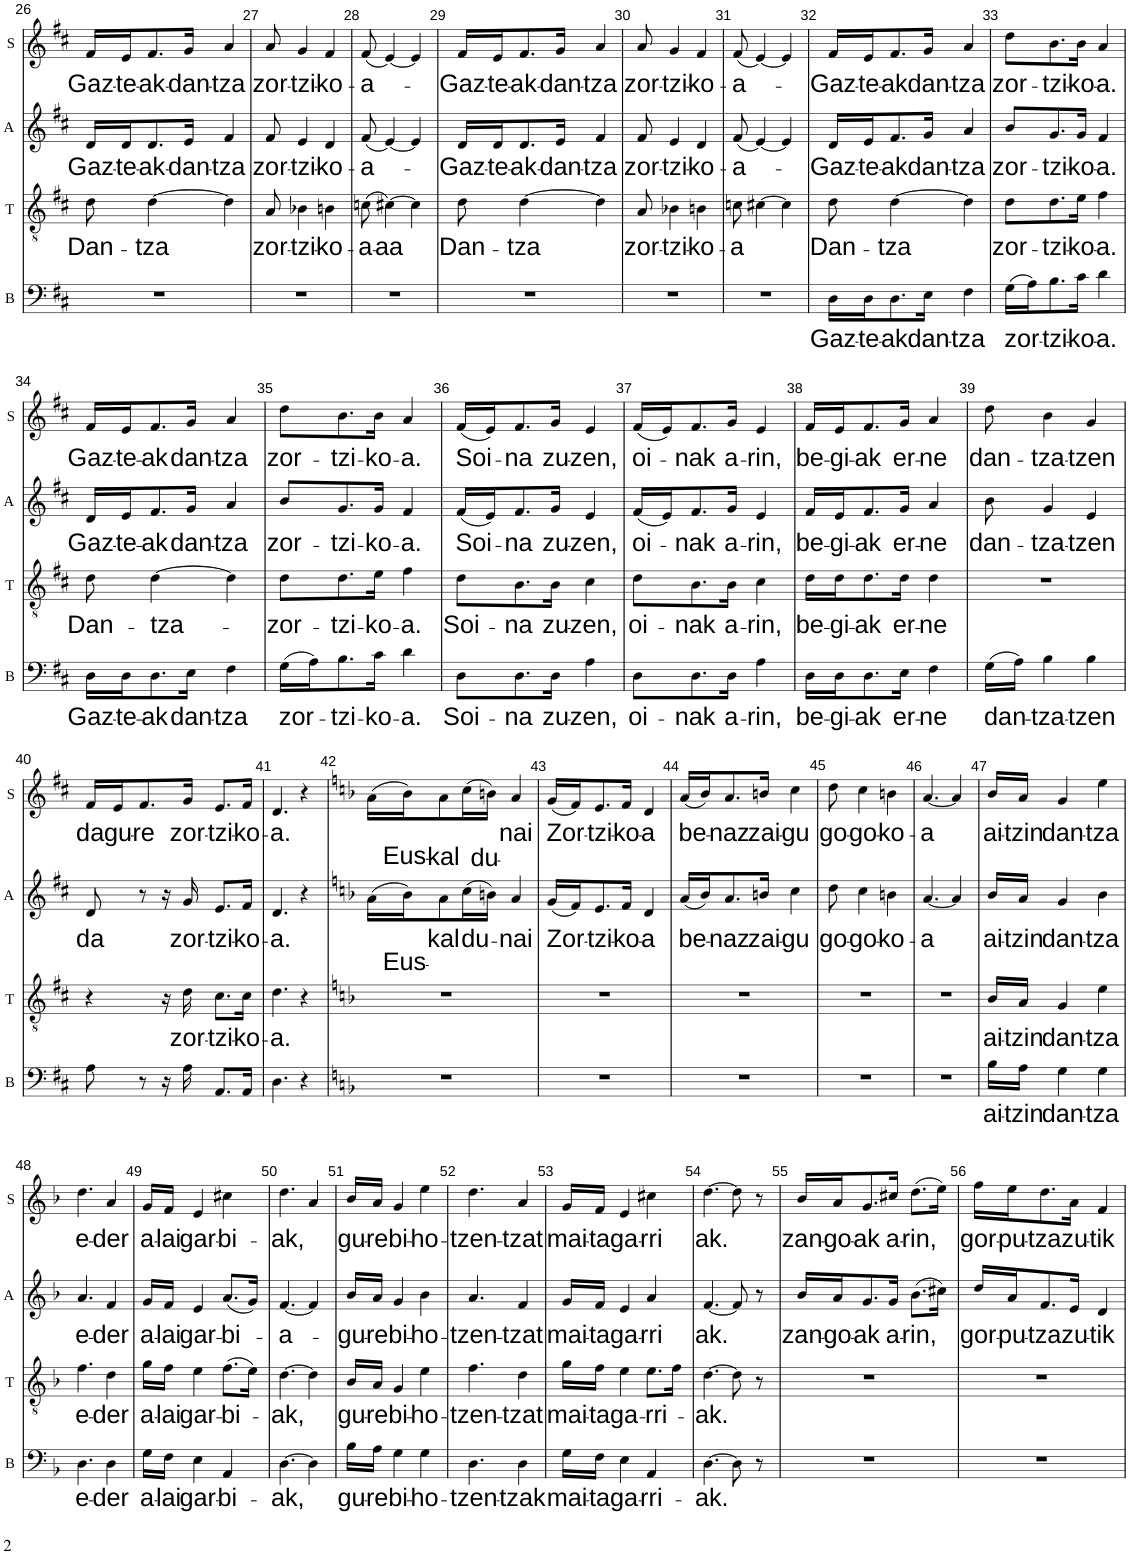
**kern	**text	**kern	**text	**kern	**text	**kern	**text
*part4	*part4	*part3	*part3	*part2	*part2	*part1	*part1
*staff4	*staff4	*staff3	*staff3	*staff2	*staff2	*staff1	*staff1
*I"B	*	*I"T	*	*I"A	*	*I"S	*
*I'B	*	*I'T	*	*I'A	*	*I'S	*
!!LO:PB:g=z
*clefF4	*	*clefGv2	*	*clefG2	*	*clefG2	*
*k[f#c#]	*	*k[f#c#]	*	*k[f#c#]	*	*k[f#c#]	*
*M5/8	*	*M5/8	*	*M5/8	*	*M5/8	*
=26	=26	=26	=26	=26	=26	=26	=26
!	!	!	!LO:LY:b	!	!LO:LY:b	!	!LO:LY:b
8%5r	.	8d\	Dan-	16d/LL	Gaz-	16f#/LL	Gaz-
!	!	!	!	!	!LO:LY:b	!	!LO:LY:b
.	.	.	.	16d/J	-te-	16e/J	-te-
!	!	!	!LO:LY:b	!	!LO:LY:b	!	!LO:LY:b
.	.	[4d\	-tza	8.d/	-ak-	8.f#/	-ak-
!	!	!	!	!	!LO:LY:b	!	!LO:LY:b
.	.	.	.	16e/Jk	-dan-	16g/Jk	-dan-
!	!	!	!	!	!LO:LY:b	!	!LO:LY:b
.	.	4d\]	.	4f#/	-tza	4a/	-tza
=27	=27	=27	=27	=27	=27	=27	=27
!	!	!	!LO:LY:b	!	!LO:LY:b	!	!LO:LY:b
8%5r	.	8A/	zor-	8f#/	zor-	8a/	zor-
!	!	!	!LO:LY:b	!	!LO:LY:b	!	!LO:LY:b
.	.	4B-X\	-tzi-	4e/	-tzi-	4g/	-tzi-
!	!	!	!LO:LY:b	!	!LO:LY:b	!	!LO:LY:b
.	.	4Bn\	-ko-	4d/	-ko-	4f#/	-ko-
=28	=28	=28	=28	=28	=28	=28	=28
!	!	!	!LO:LY:b	!	!LO:LY:b	!	!LO:LY:b
8%5r	.	(8cn\	-a-	(8f#/	-a-	(8f#/	-a-
!	!	!	!LO:LY:b	!	!	!	!
.	.	[4c#X\)	-aa	[4e/)	.	[4e/)	.
.	.	4c#\]	.	4e/]	.	4e/]	.
=29	=29	=29	=29	=29	=29	=29	=29
!	!	!	!LO:LY:b	!	!LO:LY:b	!	!LO:LY:b
8%5r	.	8d\	Dan-	16d/LL	Gaz-	16f#/LL	Gaz-
!	!	!	!	!	!LO:LY:b	!	!LO:LY:b
.	.	.	.	16d/J	-te-	16e/J	-te-
!	!	!	!LO:LY:b	!	!LO:LY:b	!	!LO:LY:b
.	.	[4d\	-tza	8.d/	-ak-	8.f#/	-ak-
!	!	!	!	!	!LO:LY:b	!	!LO:LY:b
.	.	.	.	16e/Jk	-dan-	16g/Jk	-dan-
!	!	!	!	!	!LO:LY:b	!	!LO:LY:b
.	.	4d\]	.	4f#/	-tza	4a/	-tza
=30	=30	=30	=30	=30	=30	=30	=30
!	!	!	!LO:LY:b	!	!LO:LY:b	!	!LO:LY:b
8%5r	.	8A/	zor-	8f#/	zor-	8a/	zor-
!	!	!	!LO:LY:b	!	!LO:LY:b	!	!LO:LY:b
.	.	4B-X\	-tzi-	4e/	-tzi-	4g/	-tzi-
!	!	!	!LO:LY:b	!	!LO:LY:b	!	!LO:LY:b
.	.	4Bn\	-ko-	4d/	-ko-	4f#/	-ko-
=31	=31	=31	=31	=31	=31	=31	=31
!	!	!	!LO:LY:b	!	!LO:LY:b	!	!LO:LY:b
8%5r	.	8cn\	-a	(8f#/	-a-	(8f#/	-a-
.	.	[4c#X\	.	[4e/)	.	[4e/)	.
.	.	4c#\]	.	4e/]	.	4e/]	.
=32	=32	=32	=32	=32	=32	=32	=32
!	!LO:LY:b	!	!LO:LY:b	!	!LO:LY:b	!	!LO:LY:b
16D\LL	Gaz-	8d\	Dan-	16d/LL	Gaz-	16f#/LL	Gaz-
!	!LO:LY:b	!	!	!	!LO:LY:b	!	!LO:LY:b
16D\J	-te-	.	.	16e/J	-te-	16e/J	-te-
!	!LO:LY:b	!	!LO:LY:b	!	!LO:LY:b	!	!LO:LY:b
8.D\	-ak	[4d\	-tza	8.f#/	-ak	8.f#/	-ak
!	!LO:LY:b	!	!	!	!LO:LY:b	!	!LO:LY:b
16E\Jk	dan-	.	.	16g/Jk	dan-	16g/Jk	dan-
!	!LO:LY:b	!	!	!	!LO:LY:b	!	!LO:LY:b
4F#\	-tza	4d\]	.	4a/	-tza	4a/	-tza
=33	=33	=33	=33	=33	=33	=33	=33
!	!LO:LY:b	!	!LO:LY:b	!	!LO:LY:b	!	!LO:LY:b
(16G\LL	zor-	8d\L	zor-	8b/L	zor-	8dd\L	zor-
16A\J)	.	.	.	.	.	.	.
!	!LO:LY:b	!	!LO:LY:b	!	!LO:LY:b	!	!LO:LY:b
8.B\	-tzi-	8.d\	-tzi-	8.g/	-tzi-	8.b\	-tzi-
!	!LO:LY:b	!	!LO:LY:b	!	!LO:LY:b	!	!LO:LY:b
16c#\Jk	-ko-	16e\Jk	-ko-	16g/Jk	-ko-	16b\Jk	-ko-
!	!LO:LY:b	!	!LO:LY:b	!	!LO:LY:b	!	!LO:LY:b
4d\	-a.	4f#\	-a.	4f#/	-a.	4a/	-a.
!!LO:LB:g=z
=34	=34	=34	=34	=34	=34	=34	=34
!	!LO:LY:b	!	!LO:LY:b	!	!LO:LY:b	!	!LO:LY:b
16D\LL	Gaz-	8d\	Dan-	16d/LL	Gaz-	16f#/LL	Gaz-
!	!LO:LY:b	!	!	!	!LO:LY:b	!	!LO:LY:b
16D\J	-te-	.	.	16e/J	-te-	16e/J	-te-
!	!LO:LY:b	!	!LO:LY:b	!	!LO:LY:b	!	!LO:LY:b
8.D\	-ak	[4d\	-tza-	8.f#/	-ak	8.f#/	-ak
!	!LO:LY:b	!	!	!	!LO:LY:b	!	!LO:LY:b
16E\Jk	dan-	.	.	16g/Jk	dan-	16g/Jk	dan-
!	!LO:LY:b	!	!	!	!LO:LY:b	!	!LO:LY:b
4F#\	-tza	4d\]	.	4a/	-tza	4a/	-tza
=35	=35	=35	=35	=35	=35	=35	=35
!	!LO:LY:b	!	!LO:LY:b	!	!LO:LY:b	!	!LO:LY:b
(16G\LL	zor-	8d\L	zor-	8b/L	zor-	8dd\L	zor-
16A\J)	.	.	.	.	.	.	.
!	!LO:LY:b	!	!LO:LY:b	!	!LO:LY:b	!	!LO:LY:b
8.B\	-tzi-	8.d\	-tzi-	8.g/	-tzi-	8.b\	-tzi-
!	!LO:LY:b	!	!LO:LY:b	!	!LO:LY:b	!	!LO:LY:b
16c#\Jk	-ko-	16e\Jk	-ko-	16g/Jk	-ko-	16b\Jk	-ko-
!	!LO:LY:b	!	!LO:LY:b	!	!LO:LY:b	!	!LO:LY:b
4d\	-a.	4f#\	-a.	4f#/	-a.	4a/	-a.
=36	=36	=36	=36	=36	=36	=36	=36
!	!LO:LY:b	!	!LO:LY:b	!	!LO:LY:b	!	!LO:LY:b
8D\L	Soi-	8d\L	Soi-	(16f#/LL	Soi-	(16f#/LL	Soi-
.	.	.	.	16e/J)	.	16e/J)	.
!	!LO:LY:b	!	!LO:LY:b	!	!LO:LY:b	!	!LO:LY:b
8.D\	-na	8.B\	-na	8.f#/	-na	8.f#/	-na
!	!LO:LY:b	!	!LO:LY:b	!	!LO:LY:b	!	!LO:LY:b
16D\Jk	zu-	16B\Jk	zu-	16g/Jk	zu-	16g/Jk	zu-
!	!LO:LY:b	!	!LO:LY:b	!	!LO:LY:b	!	!LO:LY:b
4A\	-zen,	4c#\	-zen,	4e/	-zen,	4e/	-zen,
=37	=37	=37	=37	=37	=37	=37	=37
!	!LO:LY:b	!	!LO:LY:b	!	!LO:LY:b	!	!LO:LY:b
8D\L	oi-	8d\L	-oi-	(16f#/LL	-oi-	(16f#/LL	-oi-
.	.	.	.	16e/J)	.	16e/J)	.
!	!LO:LY:b	!	!LO:LY:b	!	!LO:LY:b	!	!LO:LY:b
8.D\	-nak	8.B\	-nak	8.f#/	-nak	8.f#/	-nak
!	!LO:LY:b	!	!LO:LY:b	!	!LO:LY:b	!	!LO:LY:b
16D\Jk	a-	16B\Jk	a-	16g/Jk	a-	16g/Jk	a-
!	!LO:LY:b	!	!LO:LY:b	!	!LO:LY:b	!	!LO:LY:b
4A\	-rin,	4c#\	-rin,	4e/	-rin,	4e/	-rin,
=38	=38	=38	=38	=38	=38	=38	=38
!	!LO:LY:b	!	!LO:LY:b	!	!LO:LY:b	!	!LO:LY:b
16D\LL	be-	16d\LL	be-	16f#/LL	be-	16f#/LL	be-
!	!LO:LY:b	!	!LO:LY:b	!	!LO:LY:b	!	!LO:LY:b
16D\J	-gi-	16d\J	-gi-	16e/J	-gi-	16e/J	-gi-
!	!LO:LY:b	!	!LO:LY:b	!	!LO:LY:b	!	!LO:LY:b
8.D\	-ak	8.d\	-ak	8.f#/	-ak	8.f#/	-ak
!	!LO:LY:b	!	!LO:LY:b	!	!LO:LY:b	!	!LO:LY:b
16E\Jk	er-	16d\Jk	er-	16g/Jk	er-	16g/Jk	er-
!	!LO:LY:b	!	!LO:LY:b	!	!LO:LY:b	!	!LO:LY:b
4F#\	-ne	4d\	-ne	4a/	-ne	4a/	-ne
=39	=39	=39	=39	=39	=39	=39	=39
!	!LO:LY:b	!	!	!	!LO:LY:b	!	!LO:LY:b
(16G\LL	dan-	8%5r	.	8b\	dan-	8dd\	dan-
16A\JJ)	.	.	.	.	.	.	.
!	!LO:LY:b	!	!	!	!LO:LY:b	!	!LO:LY:b
4B\	-tza-	.	.	4g/	-tza-	4b\	-tza-
!	!LO:LY:b	!	!	!	!LO:LY:b	!	!LO:LY:b
4B\	-tzen	.	.	4e/	-tzen	4g/	-tzen
!!LO:LB:g=z
=40	=40	=40	=40	=40	=40	=40	=40
!	!	!	!	!	!LO:LY:b	!	!LO:LY:b
8A\	.	4r	.	8d/	da	16f#/LL	da
!	!	!	!	!	!	!	!LO:LY:b
.	.	.	.	.	.	16e/J	gu-
!	!	!	!	!	!	!	!LO:LY:b
8r	.	.	.	8r	.	8.f#/	-re
16r	.	16r	.	16r	.	.	.
!	!	!	!LO:LY:b	!	!LO:LY:b	!	!LO:LY:b
16A\	.	16d\	zor-	16g/	zor-	16g/Jk	zor-
!	!	!	!LO:LY:b	!	!LO:LY:b	!	!LO:LY:b
8.AA/L	.	8.c#\L	-tzi-	8.e/L	-tzi-	8.e/L	-tzi-
!	!	!	!LO:LY:b	!	!LO:LY:b	!	!LO:LY:b
16AA/Jk	.	16c#\Jk	-ko-	16f#/Jk	-ko-	16f#/Jk	-ko-
=41	=41	=41	=41	=41	=41	=41	=41
!	!	!	!LO:LY:b	!	!LO:LY:b	!	!LO:LY:b
4.D\	.	4.d\	-a.	4.d/	-a.	4.d/	-a.
4r	.	4r	.	4r	.	4r	.
=42	=42	=42	=42	=42	=42	=42	=42
*k[b-]	*	*k[b-]	*	*k[b-]	*	*k[b-]	*
!	!	!	!	!	!LO:LY:b	!	!LO:LY:b
8%5r	.	8%5r	.	(16a\LL	Eus-	(16a\LL	Eus-
.	.	.	.	16b-\J)	.	16b-\J)	.
!	!	!	!	!	!LO:LY:b	!	!LO:LY:b
.	.	.	.	8a\	-kal	8a\	-kal
!	!	!	!	!	!LO:LY:b	!	!LO:LY:b
.	.	.	.	(16cc\L	du-	(16cc\L	du-
.	.	.	.	16bn\JJ)	.	16bn\JJ)	.
!	!	!	!	!	!LO:LY:b	!	!LO:LY:b
.	.	.	.	4a/	-nai	4a/	-nai
=43	=43	=43	=43	=43	=43	=43	=43
!	!	!	!	!	!LO:LY:b	!	!LO:LY:b
8%5r	.	8%5r	.	(16g/LL	Zor-	(16g/LL	Zor-
.	.	.	.	16f/J)	.	16f/J)	.
!	!	!	!	!	!LO:LY:b	!	!LO:LY:b
.	.	.	.	8.e/	-tzi-	8.e/	-tzi-
!	!	!	!	!	!LO:LY:b	!	!LO:LY:b
.	.	.	.	16f/Jk	-ko-	16f/Jk	-ko-
!	!	!	!	!	!LO:LY:b	!	!LO:LY:b
.	.	.	.	4d/	-a	4d/	-a
=44	=44	=44	=44	=44	=44	=44	=44
!	!	!	!	!	!LO:LY:b	!	!LO:LY:b
8%5r	.	8%5r	.	(16a/LL	be-	(16a/LL	be-
.	.	.	.	16b-/J)	.	16b-/J)	.
!	!	!	!	!	!LO:LY:b	!	!LO:LY:b
.	.	.	.	8.a/	-naz	8.a/	-naz
!	!	!	!	!	!LO:LY:b	!	!LO:LY:b
.	.	.	.	16bn/Jk	zai-	16bn/Jk	zai-
!	!	!	!	!	!LO:LY:b	!	!LO:LY:b
.	.	.	.	4cc\	-gu	4cc\	-gu
=45	=45	=45	=45	=45	=45	=45	=45
!	!	!	!	!	!LO:LY:b	!	!LO:LY:b
8%5r	.	8%5r	.	8dd\	go-	8dd\	go-
!	!	!	!	!	!LO:LY:b	!	!LO:LY:b
.	.	.	.	4cc\	-go-	4cc\	-go-
!	!	!	!	!	!LO:LY:b	!	!LO:LY:b
.	.	.	.	4bn\	-ko-	4bn\	-ko-
=46	=46	=46	=46	=46	=46	=46	=46
!	!	!	!	!	!LO:LY:b	!	!LO:LY:b
8%5r	.	8%5r	.	[4.a/	-a	[4.a/	-a
.	.	.	.	4a/]	.	4a/]	.
=47	=47	=47	=47	=47	=47	=47	=47
!	!LO:LY:b	!	!LO:LY:b	!	!LO:LY:b	!	!LO:LY:b
16B-\LL	ai-	16B-/LL	ai-	16b-/LL	ai-	16b-/LL	ai-
!	!LO:LY:b	!	!LO:LY:b	!	!LO:LY:b	!	!LO:LY:b
16A\JJ	-tzin	16A/JJ	-tzin	16a/JJ	-tzin	16a/JJ	-tzin
!	!LO:LY:b	!	!LO:LY:b	!	!LO:LY:b	!	!LO:LY:b
4G\	dan-	4G/	dan-	4g/	dan-	4g/	dan-
!	!LO:LY:b	!	!LO:LY:b	!	!LO:LY:b	!	!LO:LY:b
4G\	-tza	4e\	-tza	4b-\	-tza	4ee\	-tza
!!LO:LB:g=z
=48	=48	=48	=48	=48	=48	=48	=48
!	!LO:LY:b	!	!LO:LY:b	!	!LO:LY:b	!	!LO:LY:b
4.D\	e-	4.f\	e-	4.a/	e-	4.dd\	e-
!	!LO:LY:b	!	!LO:LY:b	!	!LO:LY:b	!	!LO:LY:b
4D\	-der	4d\	-der	4f/	-der	4a/	-der
=49	=49	=49	=49	=49	=49	=49	=49
!	!LO:LY:b	!	!LO:LY:b	!	!LO:LY:b	!	!LO:LY:b
16G\LL	a-	16g\LL	a-	16g/LL	a-	16g/LL	a-
!	!LO:LY:b	!	!LO:LY:b	!	!LO:LY:b	!	!LO:LY:b
16F\JJ	-lai	16f\JJ	-lai	16f/JJ	-lai	16f/JJ	-lai
!	!LO:LY:b	!	!LO:LY:b	!	!LO:LY:b	!	!LO:LY:b
4E\	gar-	4e\	gar-	4e/	gar-	4e/	gar-
!	!LO:LY:b	!	!LO:LY:b	!	!LO:LY:b	!	!LO:LY:b
4AA/	-bi-	(8.f\L	-bi-	(8.a/L	-bi-	4cc#X\	-bi-
.	.	16e\Jk)	.	16g/Jk)	.	.	.
=50	=50	=50	=50	=50	=50	=50	=50
!	!LO:LY:b	!	!LO:LY:b	!	!LO:LY:b	!	!LO:LY:b
[4.D\	-ak,	[4.d\	-ak,	[4.f/	-a-	4.dd\	-ak,
4D\]	.	4d\]	.	4f/]	.	4a/	.
=51	=51	=51	=51	=51	=51	=51	=51
!	!LO:LY:b	!	!LO:LY:b	!	!LO:LY:b	!	!LO:LY:b
16B-\LL	gu-	16B-/LL	gu-	16b-/LL	gu-	16b-/LL	-gu-
!	!LO:LY:b	!	!LO:LY:b	!	!LO:LY:b	!	!LO:LY:b
16A\JJ	-re	16A/JJ	-re	16a/JJ	-re	16a/JJ	-re
!	!LO:LY:b	!	!LO:LY:b	!	!LO:LY:b	!	!LO:LY:b
4G\	bi-	4G/	bi-	4g/	bi-	4g/	bi-
!	!LO:LY:b	!	!LO:LY:b	!	!LO:LY:b	!	!LO:LY:b
4G\	-ho-	4e\	-ho-	4b-\	-ho-	4ee\	-ho-
=52	=52	=52	=52	=52	=52	=52	=52
!	!LO:LY:b	!	!LO:LY:b	!	!LO:LY:b	!	!LO:LY:b
4.D\	-tzen-	4.f\	-tzen-	4.a/	-tzen-	4.dd\	-tzen-
!	!LO:LY:b	!	!LO:LY:b	!	!LO:LY:b	!	!LO:LY:b
4D\	-tzak	4d\	-tzat	4f/	-tzat	4a/	-tzat
=53	=53	=53	=53	=53	=53	=53	=53
!	!LO:LY:b	!	!LO:LY:b	!	!LO:LY:b	!	!LO:LY:b
16G\LL	mai-	16g\LL	mai-	16g/LL	mai-	16g/LL	mai-
!	!LO:LY:b	!	!LO:LY:b	!	!LO:LY:b	!	!LO:LY:b
16F\JJ	-ta	16f\JJ	-ta	16f/JJ	-ta	16f/JJ	-ta
!	!LO:LY:b	!	!LO:LY:b	!	!LO:LY:b	!	!LO:LY:b
4E\	ga-	4e\	ga-	4e/	ga-	4e/	ga-
!	!LO:LY:b	!	!LO:LY:b	!	!LO:LY:b	!	!LO:LY:b
4AA/	-rri-	8.e\L	-rri-	4a/	-rri	4cc#X\	-rri
.	.	16f\Jk	.	.	.	.	.
=54	=54	=54	=54	=54	=54	=54	=54
!	!LO:LY:b	!	!LO:LY:b	!	!LO:LY:b	!	!LO:LY:b
[4.D\	-ak.	[4.d\	-ak.	[4.f/	-ak.	[4.dd\	-ak.
8D\]	.	8d\]	.	8f/]	.	8dd\]	.
8r	.	8r	.	8r	.	8r	.
=55	=55	=55	=55	=55	=55	=55	=55
!	!	!	!	!	!LO:LY:b	!	!LO:LY:b
8%5r	.	8%5r	.	16b-/LL	zan-	16b-/LL	zan-
!	!	!	!	!	!LO:LY:b	!	!LO:LY:b
.	.	.	.	16a/J	-go-	16a/J	-go-
!	!	!	!	!	!LO:LY:b	!	!LO:LY:b
.	.	.	.	8.g/	-ak	8.g/	-ak
!	!	!	!	!	!LO:LY:b	!	!LO:LY:b
.	.	.	.	16g/Jk	a-	16cc#X/Jk	a-
!	!	!	!	!	!LO:LY:b	!	!LO:LY:b
.	.	.	.	(8.b-\L	-rin,	(8.dd\L	-rin,
.	.	.	.	16cc#X\Jk)	.	16ee\Jk)	.
=56	=56	=56	=56	=56	=56	=56	=56
!	!	!	!	!	!LO:LY:b	!	!LO:LY:b
8%5r	.	8%5r	.	16dd/LL	gor-	16ff\LL	gor-
!	!	!	!	!	!LO:LY:b	!	!LO:LY:b
.	.	.	.	16a/J	-pu-	16ee\J	-pu-
!	!	!	!	!	!LO:LY:b	!	!LO:LY:b
.	.	.	.	8.f/	-tza	8.dd\	-tza
!	!	!	!	!	!LO:LY:b	!	!LO:LY:b
.	.	.	.	16e/Jk	zu-	16a\Jk	zu-
!	!	!	!	!	!LO:LY:b	!	!LO:LY:b
.	.	.	.	4d/	-tik	4f/	-tik
=	=	=	=	=	=	=	=
*-	*-	*-	*-	*-	*-	*-	*-
